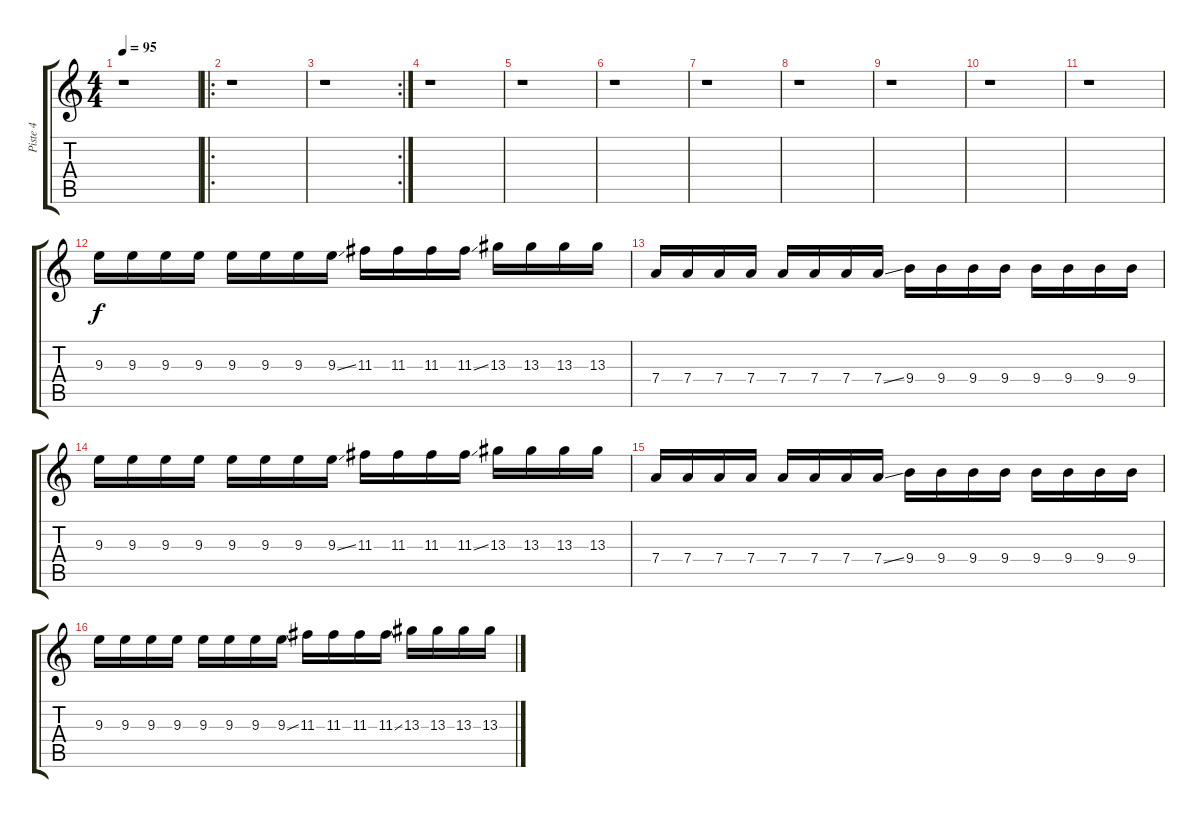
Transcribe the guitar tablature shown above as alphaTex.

\track ("Piste 4" "Piste 4") {instrument distortionguitar}
\staff {score tabs}
\tuning (E4 B3 G3 D3 A2 E2) {hide}
\ts (4 4)
\tempo 95
\clef g2
\ks c
r.1{dy f instrument distortionguitar} |
\ro
r.1 |
\rc 2
r.1 |
r.1 |
r.1 |
r.1 |
r.1 |
r.1 |
r.1 |
r.1 |
r.1 |
9.3.16 9.3.16 9.3.16 9.3.16 9.3.16 9.3.16 9.3.16 9.3{ss}.16 11.3.16 11.3.16 11.3.16 11.3{ss}.16 13.3.16 13.3.16 13.3.16 13.3.16 |
7.4.16 7.4.16 7.4.16 7.4.16 7.4.16 7.4.16 7.4.16 7.4{ss}.16 9.4.16 9.4.16 9.4.16 9.4.16 9.4.16 9.4.16 9.4.16 9.4.16 |
9.3.16 9.3.16 9.3.16 9.3.16 9.3.16 9.3.16 9.3.16 9.3{ss}.16 11.3.16 11.3.16 11.3.16 11.3{ss}.16 13.3.16 13.3.16 13.3.16 13.3.16 |
7.4.16 7.4.16 7.4.16 7.4.16 7.4.16 7.4.16 7.4.16 7.4{ss}.16 9.4.16 9.4.16 9.4.16 9.4.16 9.4.16 9.4.16 9.4.16 9.4.16 |
9.3.16 9.3.16 9.3.16 9.3.16 9.3.16 9.3.16 9.3.16 9.3{ss}.16 11.3.16 11.3.16 11.3.16 11.3{ss}.16 13.3.16 13.3.16 13.3.16 13.3.16
